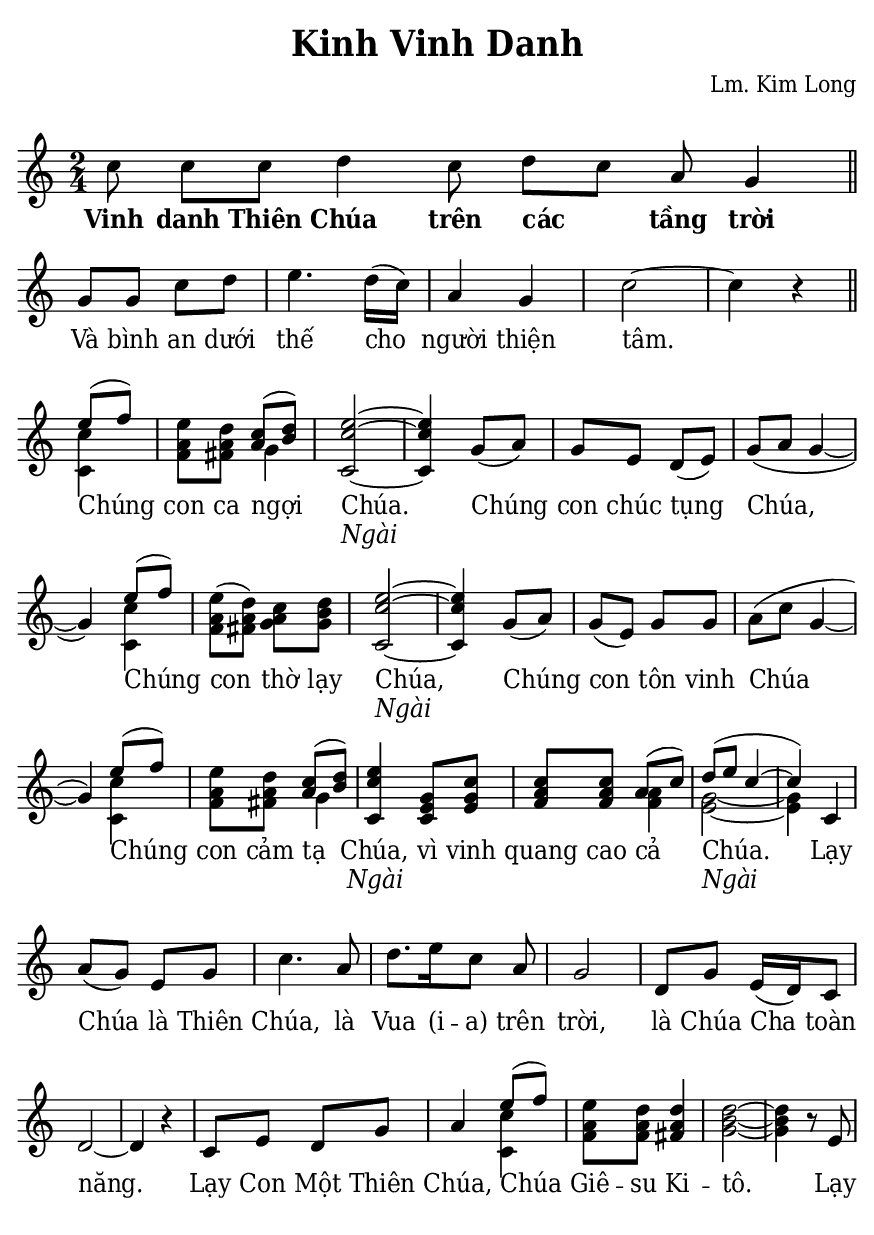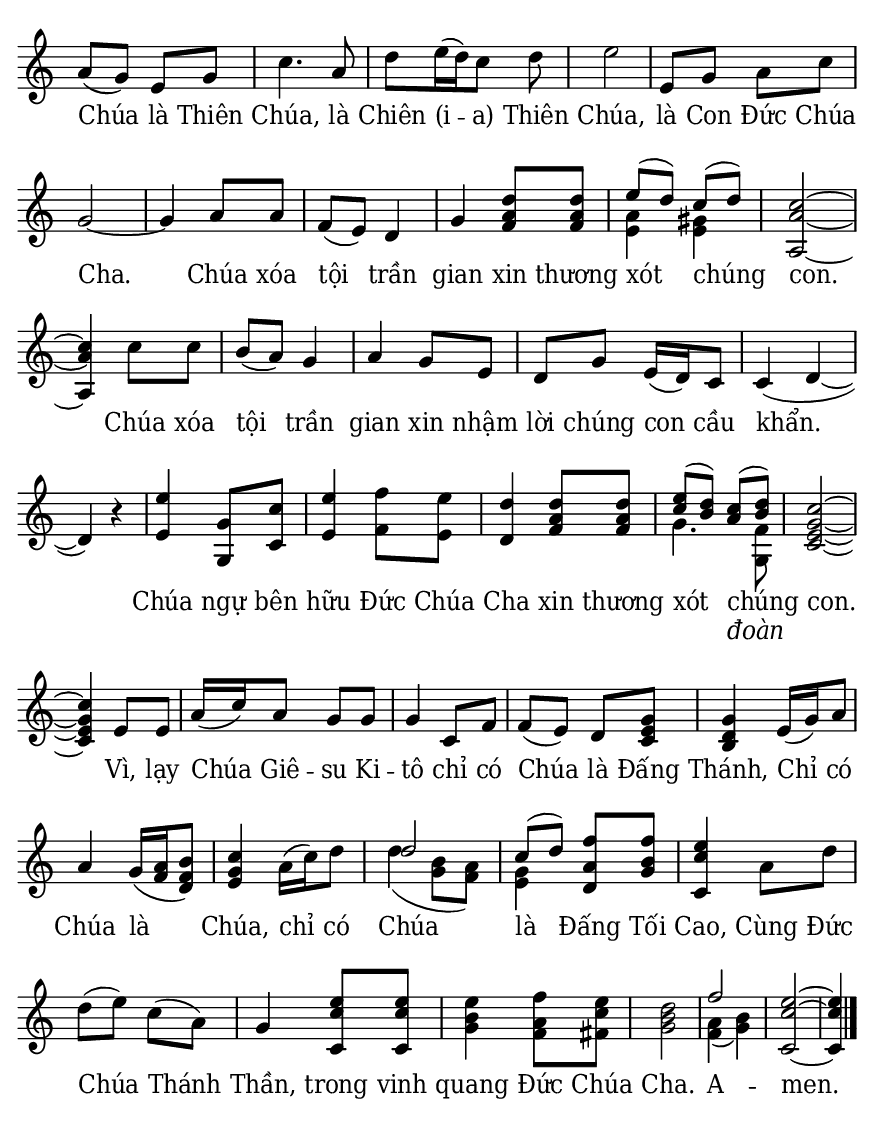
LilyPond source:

% Cài đặt chung\
\version "2.22.1"
\include "english.ly"

\header {
  title = "Kinh Vinh Danh"
  composer = "Lm. Kim Long"
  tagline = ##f
}

% Nhạc phiên khúc
nhacPhienKhucSop = \relative c'' {
  \override Score.BarLine.break-visibility = ##(#f #f #f)
  \partial 8 c8 c c d4 c8 d \hide ([c]) a \partial 4 g4 \bar "||" \break
  \override Score.BarLine.break-visibility = ##(#t #t #t)
  
  g8 g c d |
  e4. d16 (c) |
  a4 g |
  c2 ~ |
  c4 r \bar "||"
  \partial 4 
  <<
    {
      \voiceOne
      e8 (f)
    }
    \new Voice = "splitpart" {
      \voiceTwo
      <c c,>4
    }
  >>
  \oneVoice
  <e a, f>8 <d a fs>
  <<
    {
      \voiceOne
      <c a>8 (<d b>)
    }
    \new Voice = "splitpart" {
      \voiceTwo
      g,4
    }
  >>
  \oneVoice
  <e' c c,>2 ~ |
  <e c c,>4 g,8 (a) |
  g e d (e) |
  g (a g4 ~ |
  g)
  <<
    {
      \voiceOne
      e'8 (f)
    }
    \new Voice = "splitpart" {
      \voiceTwo
      <c c,>4
    }
  >>
  \oneVoice
  <e a, f>8 (<d a fs>) <c a g> <d b g> |
  <e c c,>2 ~ |
  <e c c,>4 g,8 (a) |
  g (e) g g |
  a (c g4 ~ |
  g)
  <<
    {
      \voiceOne
      e'8 (f)
    }
    \new Voice = "splitpart" {
      \voiceTwo
      <c c,>4
    }
  >>
  \oneVoice
  <e a, f>8 <d a fs>
  <<
    {
      \voiceOne
      <c a>8 (<d b>)
    }
    \new Voice = "splitpart" {
      \voiceTwo
      g,4
    }
  >>
  \oneVoice
  <e' c c,>4 <g, e c>8 <c g e> |
  <c a f> <c a f>
  <<
    {
      \voiceOne
      \once \override NoteColumn.force-hshift = #-1 a8 (c)
      d8 (e c4 ~ |
      c)
    }
    \new Voice = "splitpart" {
      \voiceTwo
      <a f>4 |
      <g e>2 ~ |
      <g e>4
    }
  >>
  \oneVoice
  c,4 |
  a'8 (g) e g |
  c4. a8 |
  d8. [e16 c8] a |
  g2 |
  d8 g e16 (d) c8 |
  d2 ~ |
  d4 r |
  c8 e d g |
  a4
  <<
    {
      \voiceOne
      e'8 (f)
    }
    \new Voice = "splitpart" {
      \voiceTwo
      <c c,>4
    }
  >>
  \oneVoice
  <e a, f>8 <d a f> <d a fs>4 |
  <d b g>2 ~ |
  <d b g>4 r8 e, |
  a (g) e g |
  c4. a8 |
  d [e16 (d) c8] d |
  e2 |
  e,8 g a c |
  g2 ~ |
  g4 a8 a |
  f (e) d4 |
  g <d' a f>8 <d a f> |
  <<
    {
      \voiceOne
      e (d) c (d)
    }
    \new Voice = "splitpart" {
      \voiceTwo
      <a e>4 <gs e>
    }
  >>
  \oneVoice
  <c a a,>2 ~ |
  <c a a,>4 c8 c |
  b (a) g4 |
  a g8 e |
  d g e16 (d) c8 |
  c4 (d ~ |
  d) r |
  <e' e,> <g, g,>8 <c c,> |
  <e e,>4 <f f,>8 <e e,> |
  <d d,>4 <d a f>8 <d a f>
  <<
    {
      \voiceOne
      <e c>8 (<d b>) <c a> (<d b>)
    }
    \new Voice = "splitpart" {
      \voiceTwo
      g,4. <f g,>8
    }
  >>
  \oneVoice
  <c' g e c>2 ~ |
  <c g e c>4 e,8 e |
  a16 (c) a8 g g |
  g4 c,8 f |
  f (e) d <g e c> |
  <g d b>4 e16 (g) a8 |
  a4 g16 (<a f> <b f d>8) |
  <c g e>4 a16 (c) d8 |
  <<
    {
      \voiceOne
      \once \override NoteColumn.force-hshift = #1.5 d2
      c8 (d)
    }
    \new Voice = "splitpart" {
      \voiceTwo
      d4 (<b g>8 <a f>)
      <g e>4
    }
  >>
  \oneVoice
  <f' a, d,>8 <f b, g> |
  <e c c,>4 a,8 d |
  d (e) c (a) |
  g4 <e' c c,>8 <e c c,> |
  <e b g>4 <f a, f>8 <e c fs,> |
  <d b g>2 |
  <<
    {
      \voiceOne
      f2
    }
    \new Voice = "splitpart" {
      \voiceTwo
      <a, f>4 (<b g>)
    }
  >>
  \oneVoice
  <e c c,>2 ~ |
  <e c c,>4 \bar "|."
}

% Lời phiên khúc
loiPhienKhucSop = \lyrics {
  \override Lyrics.LyricText.font-series = #'bold
  Vinh danh Thiên Chúa trên các tầng trời
  \revert Lyrics.LyricText.font-series
  Và bình an dưới thế cho người thiện tâm.
  Chúng con ca ngợi
  <<
    { Chúa. }
    \new Lyrics {
	    \set associatedVoice = "beBas"
	    \markup { \italic "Ngài" }
	  }
  >>
  Chúng con chúc tụng Chúa,
  Chúng con thờ lạy
  <<
    { Chúa, }
    \new Lyrics {
	    \set associatedVoice = "beBas"
	    \markup { \italic "Ngài" }
	  }
  >>
  Chúng con tôn vinh Chúa
  Chúng con cảm tạ
  <<
    { Chúa, vì vinh quang cao cả Chúa.}
    \new Lyrics {
	    \set associatedVoice = "beBas"
	    \override Lyrics.LyricText.font-shape = #'italic
	    \tweak extra-offset #'(-2 . 0) Ngài _ _ _ _ _ Ngài
	  }
  >>
  Lạy Chúa là Thiên Chúa, là Vua (i -- a) trên trời,
  là Chúa Cha toàn năng.
  Lạy Con Một Thiên Chúa, Chúa Giê -- su Ki -- tô.
  Lạy Chúa là Thiên Chúa, là Chiên (i -- a) Thiên Chúa,
  là Con Đức Chúa Cha.
  Chúa xóa tội trần gian xin thương xót chúng con.
  Chúa xóa tội trần gian xin nhậm lời chúng con cầu khẩn.
  Chúa ngự bên hữu Đức Chúa Cha xin thương xót
  <<
    { chúng }
    \new Lyrics {
	    \set associatedVoice = "beBas"
	    \markup { \italic "đoàn" }
	  }
  >>
  con.
  Vì, lạy Chúa Giê -- su Ki -- tô chỉ có Chúa là Đấng Thánh,
  Chỉ có Chúa là Chúa, chỉ có Chúa là Đấng Tối Cao,
  Cùng Đức Chúa Thánh Thần, trong vinh quang Đức Chúa Cha.
  A -- men.
}

% Dàn trang
\paper {
  #(set-paper-size "a5")
  top-margin = 3\mm
  bottom-margin = 3\mm
  left-margin = 3\mm
  right-margin = 3\mm
  indent = #0
  #(define fonts
	 (make-pango-font-tree "Deja Vu Serif Condensed"
	 		       "Deja Vu Serif Condensed"
			       "Deja Vu Serif Condensed"
			       (/ 20 20)))
  system-system-spacing = #'((basic-distance . 0.1) (padding . 3))
  page-count = 2
  print-page-number = ##f
}

TongNhip = {
  \key c \major \time 2/4
  \set Timing.beamExceptions = #'()
  \set Timing.baseMoment = #(ly:make-moment 1/4)
}

\score {
  \new ChoirStaff <<
    \new Staff <<
      \new Voice = "beSop" {
        \clef treble \TongNhip \nhacPhienKhucSop
      }
      \new Lyrics \lyricsto beSop \loiPhienKhucSop
    >>
  >>
  \layout {
    \override Lyrics.LyricSpace.minimum-distance = #0.8
    \override LyricHyphen.minimum-distance = #2
    \override Score.BarNumber.break-visibility = ##(#f #f #f)
    \override Score.SpacingSpanner.uniform-stretching = ##t
    %indent = #10
  } 
}
